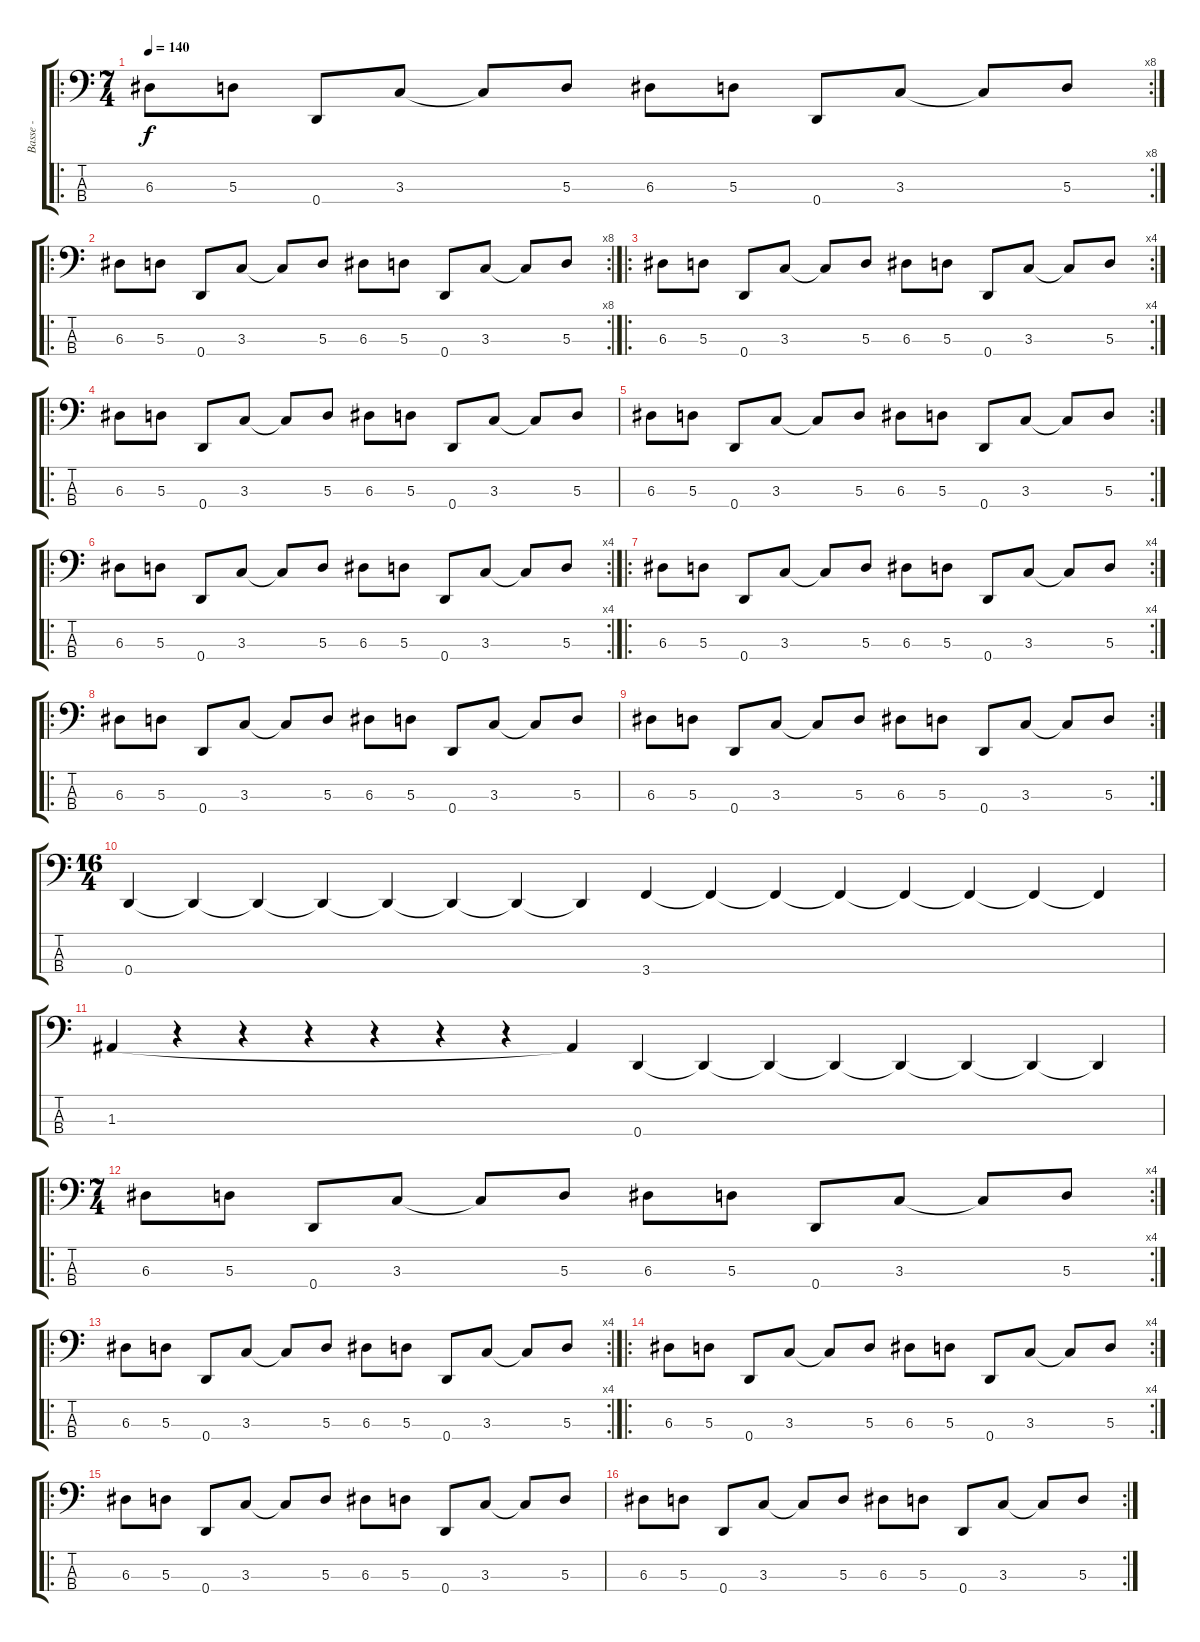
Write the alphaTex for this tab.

\track ("Basse - " "Basse - ") {instrument electricbassfinger}
\staff {score tabs}
\tuning (G2 D2 A1 D1) {hide}
\ro
\rc 8
\ts (7 4)
\tempo 140
\clef f4
\ks c
6.3.8{dy f instrument electricbassfinger} 5.3.8 0.4.8 3.3.8 3.3{t}.8 5.3.8 6.3.8 5.3.8 0.4.8 3.3.8 3.3{t}.8 5.3.8 |
\ro
\rc 8
6.3.8 5.3.8 0.4.8 3.3.8 3.3{t}.8 5.3.8 6.3.8 5.3.8 0.4.8 3.3.8 3.3{t}.8 5.3.8 |
\ro
\rc 4
6.3.8 5.3.8 0.4.8 3.3.8 3.3{t}.8 5.3.8 6.3.8 5.3.8 0.4.8 3.3.8 3.3{t}.8 5.3.8 |
\ro
6.3.8 5.3.8 0.4.8 3.3.8 3.3{t}.8 5.3.8 6.3.8 5.3.8 0.4.8 3.3.8 3.3{t}.8 5.3.8 |
\rc 2
6.3.8 5.3.8 0.4.8 3.3.8 3.3{t}.8 5.3.8 6.3.8 5.3.8 0.4.8 3.3.8 3.3{t}.8 5.3.8 |
\ro
\rc 4
6.3.8 5.3.8 0.4.8 3.3.8 3.3{t}.8 5.3.8 6.3.8 5.3.8 0.4.8 3.3.8 3.3{t}.8 5.3.8 |
\ro
\rc 4
6.3.8 5.3.8 0.4.8 3.3.8 3.3{t}.8 5.3.8 6.3.8 5.3.8 0.4.8 3.3.8 3.3{t}.8 5.3.8 |
\ro
6.3.8 5.3.8 0.4.8 3.3.8 3.3{t}.8 5.3.8 6.3.8 5.3.8 0.4.8 3.3.8 3.3{t}.8 5.3.8 |
\rc 2
6.3.8 5.3.8 0.4.8 3.3.8 3.3{t}.8 5.3.8 6.3.8 5.3.8 0.4.8 3.3.8 3.3{t}.8 5.3.8 |
\ts (16 4)
0.4.4 0.4{t}.4 0.4{t}.4 0.4{t}.4 0.4{t}.4 0.4{t}.4 0.4{t}.4 0.4{t}.4 3.4.4 3.4{t}.4 3.4{t}.4 3.4{t}.4 3.4{t}.4 3.4{t}.4 3.4{t}.4 3.4{t}.4 |
1.3.4 r.4 r.4 r.4 r.4 r.4 r.4 1.3{t}.4 0.4.4 0.4{t}.4 0.4{t}.4 0.4{t}.4 0.4{t}.4 0.4{t}.4 0.4{t}.4 0.4{t}.4 |
\ro
\rc 4
\ts (7 4)
6.3.8 5.3.8 0.4.8 3.3.8 3.3{t}.8 5.3.8 6.3.8 5.3.8 0.4.8 3.3.8 3.3{t}.8 5.3.8 |
\ro
\rc 4
6.3.8 5.3.8 0.4.8 3.3.8 3.3{t}.8 5.3.8 6.3.8 5.3.8 0.4.8 3.3.8 3.3{t}.8 5.3.8 |
\ro
\rc 4
6.3.8 5.3.8 0.4.8 3.3.8 3.3{t}.8 5.3.8 6.3.8 5.3.8 0.4.8 3.3.8 3.3{t}.8 5.3.8 |
\ro
6.3.8 5.3.8 0.4.8 3.3.8 3.3{t}.8 5.3.8 6.3.8 5.3.8 0.4.8 3.3.8 3.3{t}.8 5.3.8 |
\rc 2
6.3.8 5.3.8 0.4.8 3.3.8 3.3{t}.8 5.3.8 6.3.8 5.3.8 0.4.8 3.3.8 3.3{t}.8 5.3.8
